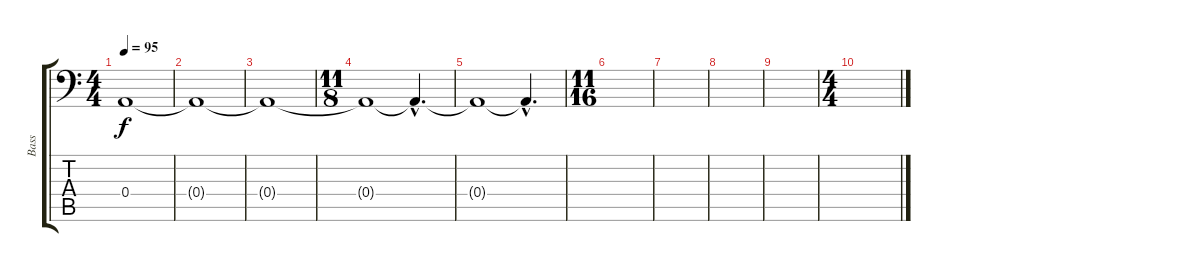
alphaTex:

\track ("Bass" "Bass") {instrument electricbassfinger}
\staff {score tabs}
\tuning (C3 G2 D2 A1 E1 B0) {hide}
\ts (4 4)
\tempo 95
\clef f4
\ks c
0.4{t}.1{dy f} |
0.4{t}.1{volume 0} |
0.4{t}.1 |
\ts (11 8)
0.4{t}.1 0.4{hac t}.4{d} |
0.4{t}.1 0.4{hac t}.4{d} |
\ts (11 16)
|
|
|
|
\ts (4 4)
